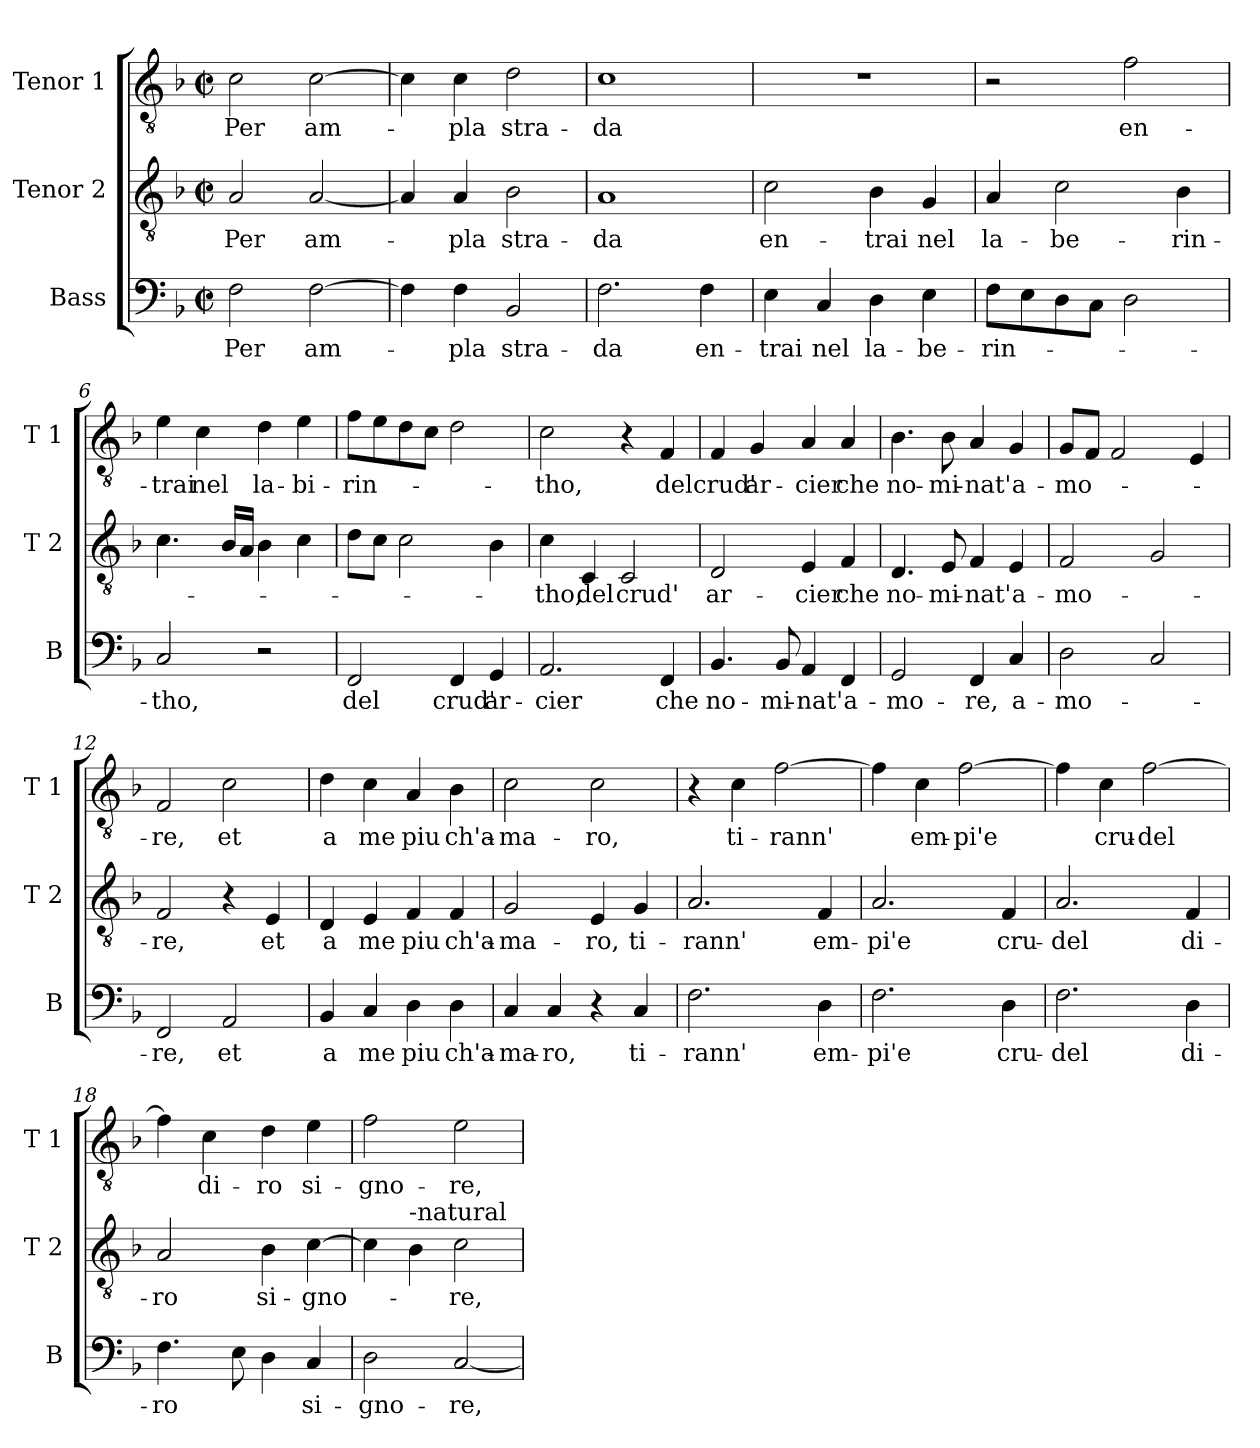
**kern	**text	**kern	**text	**kern	**text
*part3	*part3	*part2	*part2	*part1	*part1
*staff3	*staff3	*staff2	*staff2	*staff1	*staff1
*I"Bass	*	*I"Tenor 2	*	*I"Tenor 1	*
*I'B	*	*I'T 2	*	*I'T 1	*
*clefF4	*	*clefGv2	*	*clefGv2	*
*k[b-]	*	*k[b-]	*	*k[b-]	*
*F:	*	*F:	*	*F:	*
*M2/2	*	*M2/2	*	*M2/2	*
*met(c|)	*	*met(c|)	*	*met(c|)	*
=1	=1	=1	=1	=1	=1
!	!LO:LY:b	!	!LO:LY:b	!	!LO:LY:b
2F\	Per	2A/	Per	2c\	Per
!	!LO:LY:b	!	!LO:LY:b	!	!LO:LY:b
[2F\	am-	[2A/	am-	[2c\	am-
=2	=2	=2	=2	=2	=2
4F\]	.	4A/]	.	4c\]	.
!	!LO:LY:b	!	!LO:LY:b	!	!LO:LY:b
4F\	-pla	4A/	-pla	4c\	-pla
!	!LO:LY:b	!	!LO:LY:b	!	!LO:LY:b
2BB-/	stra-	2B-\	stra-	2d\	stra-
=3	=3	=3	=3	=3	=3
!	!LO:LY:b	!	!LO:LY:b	!	!LO:LY:b
2.F\	-da	1A	-da	1c	-da
!	!LO:LY:b	!	!	!	!
4F\	en-	.	.	.	.
=4	=4	=4	=4	=4	=4
!	!LO:LY:b	!	!LO:LY:b	!	!
4E\	-trai	2c\	en-	1r	.
!	!LO:LY:b	!	!	!	!
4C/	nel	.	.	.	.
!	!LO:LY:b	!	!LO:LY:b	!	!
4D\	la-	4B-\	-trai	.	.
!	!LO:LY:b	!	!LO:LY:b	!	!
4E\	-be-	4G/	nel	.	.
=5	=5	=5	=5	=5	=5
!	!LO:LY:b	!	!LO:LY:b	!	!
8F\L	-rin-	4A/	la-	2r	.
8E\	.	.	.	.	.
!	!	!	!LO:LY:b	!	!
8D\	.	2c\	-be-	.	.
8C\J	.	.	.	.	.
!	!	!	!	!	!LO:LY:b
2D\	.	.	.	2f\	en-
!	!	!	!LO:LY:b	!	!
.	.	4B-\	-rin-	.	.
!!LO:LB:g=z
=6	=6	=6	=6	=6	=6
!	!LO:LY:b	!	!	!	!LO:LY:b
2C/	-tho,	4.c\	.	4e\	-trai
!	!	!	!	!	!LO:LY:b
.	.	.	.	4c\	nel
.	.	16B-/LL	.	.	.
.	.	16A/JJ	.	.	.
!	!	!	!	!	!LO:LY:b
2r	.	4B-\	.	4d\	la-
!	!	!	!	!	!LO:LY:b
.	.	4c\	.	4e\	-bi-
=7	=7	=7	=7	=7	=7
!	!LO:LY:b	!	!	!	!LO:LY:b
2FF/	del	8d\L	.	8f\L	-rin-
.	.	8c\J	.	8e\	.
.	.	2c\	.	8d\	.
.	.	.	.	8c\J	.
!	!LO:LY:b	!	!	!	!
4FF/	crud'	.	.	2d\	.
!	!LO:LY:b	!	!	!	!
4GG/	ar-	4B-\	.	.	.
=8	=8	=8	=8	=8	=8
!	!LO:LY:b	!	!LO:LY:b	!	!LO:LY:b
2.AA/	-cier	4c\	-tho,	2c\	-tho,
!	!	!	!LO:LY:b	!	!
.	.	4C/	del	.	.
!	!	!	!LO:LY:b	!	!
.	.	2C/	crud'	4r	.
!	!LO:LY:b	!	!	!	!LO:LY:b
4FF/	che	.	.	4F/	del
=9	=9	=9	=9	=9	=9
!	!LO:LY:b	!	!LO:LY:b	!	!LO:LY:b
4.BB-/	no-	2D/	ar-	4F/	crud'
!	!	!	!	!	!LO:LY:b
.	.	.	.	4G/	ar-
!	!LO:LY:b	!	!	!	!
8BB-/	-mi-	.	.	.	.
!	!LO:LY:b	!	!LO:LY:b	!	!LO:LY:b
4AA/	-nat'	4E/	-cier	4A/	-cier
!	!LO:LY:b	!	!LO:LY:b	!	!LO:LY:b
4FF/	a-	4F/	che	4A/	che
=10	=10	=10	=10	=10	=10
!	!LO:LY:b	!	!LO:LY:b	!	!LO:LY:b
2GG/	-mo-	4.D/	no-	4.B-\	no-
!	!	!	!LO:LY:b	!	!LO:LY:b
.	.	8E/	-mi-	8B-\	-mi-
!	!LO:LY:b	!	!LO:LY:b	!	!LO:LY:b
4FF/	-re,	4F/	-nat'	4A/	-nat'
!	!LO:LY:b	!	!LO:LY:b	!	!LO:LY:b
4C/	a-	4E/	a-	4G/	a-
=11	=11	=11	=11	=11	=11
!	!LO:LY:b	!	!LO:LY:b	!	!LO:LY:b
2D\	-mo-	2F/	-mo-	8G/L	-mo-
.	.	.	.	8F/J	.
.	.	.	.	2F/	.
2C/	.	2G/	.	.	.
.	.	.	.	4E/	.
!!LO:LB:g=z
=12	=12	=12	=12	=12	=12
!	!LO:LY:b	!	!LO:LY:b	!	!LO:LY:b
2FF/	-re,	2F/	-re,	2F/	-re,
!	!LO:LY:b	!	!	!	!LO:LY:b
2AA/	et	4r	.	2c\	et
!	!	!	!LO:LY:b	!	!
.	.	4E/	et	.	.
=13	=13	=13	=13	=13	=13
!	!LO:LY:b	!	!LO:LY:b	!	!LO:LY:b
4BB-/	a	4D/	a	4d\	a
!	!LO:LY:b	!	!LO:LY:b	!	!LO:LY:b
4C/	me	4E/	me	4c\	me
!	!LO:LY:b	!	!LO:LY:b	!	!LO:LY:b
4D\	piu	4F/	piu	4A/	piu
!	!LO:LY:b	!	!LO:LY:b	!	!LO:LY:b
4D\	ch'a-	4F/	ch'a-	4B-\	ch'a-
=14	=14	=14	=14	=14	=14
!	!LO:LY:b	!	!LO:LY:b	!	!LO:LY:b
4C/	-ma-	2G/	-ma-	2c\	-ma-
!	!LO:LY:b	!	!	!	!
4C/	-ro,	.	.	.	.
!	!	!	!LO:LY:b	!	!LO:LY:b
4r	.	4E/	-ro,	2c\	-ro,
!	!LO:LY:b	!	!LO:LY:b	!	!
4C/	ti-	4G/	ti-	.	.
=15	=15	=15	=15	=15	=15
!	!LO:LY:b	!	!LO:LY:b	!	!
2.F\	-rann'	2.A/	-rann'	4r	.
!	!	!	!	!	!LO:LY:b
.	.	.	.	4c\	ti-
!	!	!	!	!	!LO:LY:b
.	.	.	.	[2f\	-rann'
!	!LO:LY:b	!	!LO:LY:b	!	!
4D\	em-	4F/	em-	.	.
=16	=16	=16	=16	=16	=16
!	!LO:LY:b	!	!LO:LY:b	!	!
2.F\	-pi'e	2.A/	-pi'e	4f\]	.
!	!	!	!	!	!LO:LY:b
.	.	.	.	4c\	em-
!	!	!	!	!	!LO:LY:b
.	.	.	.	[2f\	-pi'e
!	!LO:LY:b	!	!LO:LY:b	!	!
4D\	cru-	4F/	cru-	.	.
=17	=17	=17	=17	=17	=17
!	!LO:LY:b	!	!LO:LY:b	!	!
2.F\	-del	2.A/	-del	4f\]	.
!	!	!	!	!	!LO:LY:b
.	.	.	.	4c\	cru-
!	!	!	!	!	!LO:LY:b
.	.	.	.	[2f\	-del
!	!LO:LY:b	!	!LO:LY:b	!	!
4D\	di-	4F/	di-	.	.
!!LO:PB:g=z
=18	=18	=18	=18	=18	=18
!	!LO:LY:b	!	!LO:LY:b	!	!
4.F\	-ro	2A/	-ro	4f\]	.
!	!	!	!	!	!LO:LY:b
.	.	.	.	4c\	di-
8E\	.	.	.	.	.
!	!	!	!LO:LY:b	!	!LO:LY:b
4D\	.	4B-\	si-	4d\	-ro
!	!LO:LY:b	!	!LO:LY:b	!	!LO:LY:b
4C/	si-	[4c\	-gno-	4e\	si-
=19	=19	=19	=19	=19	=19
!	!LO:LY:b	!	!	!	!LO:LY:b
2D\	-gno-	4c\]	.	2f\	-gno-
!	!	!LO:TX:a:t=-natural	!	!	!
.	.	4B-\	.	.	.
!	!LO:LY:b	!	!LO:LY:b	!	!LO:LY:b
[2C/	-re,	2c\	-re,	2e\	-re,
=	=	=	=	=	=
*-	*-	*-	*-	*-	*-
